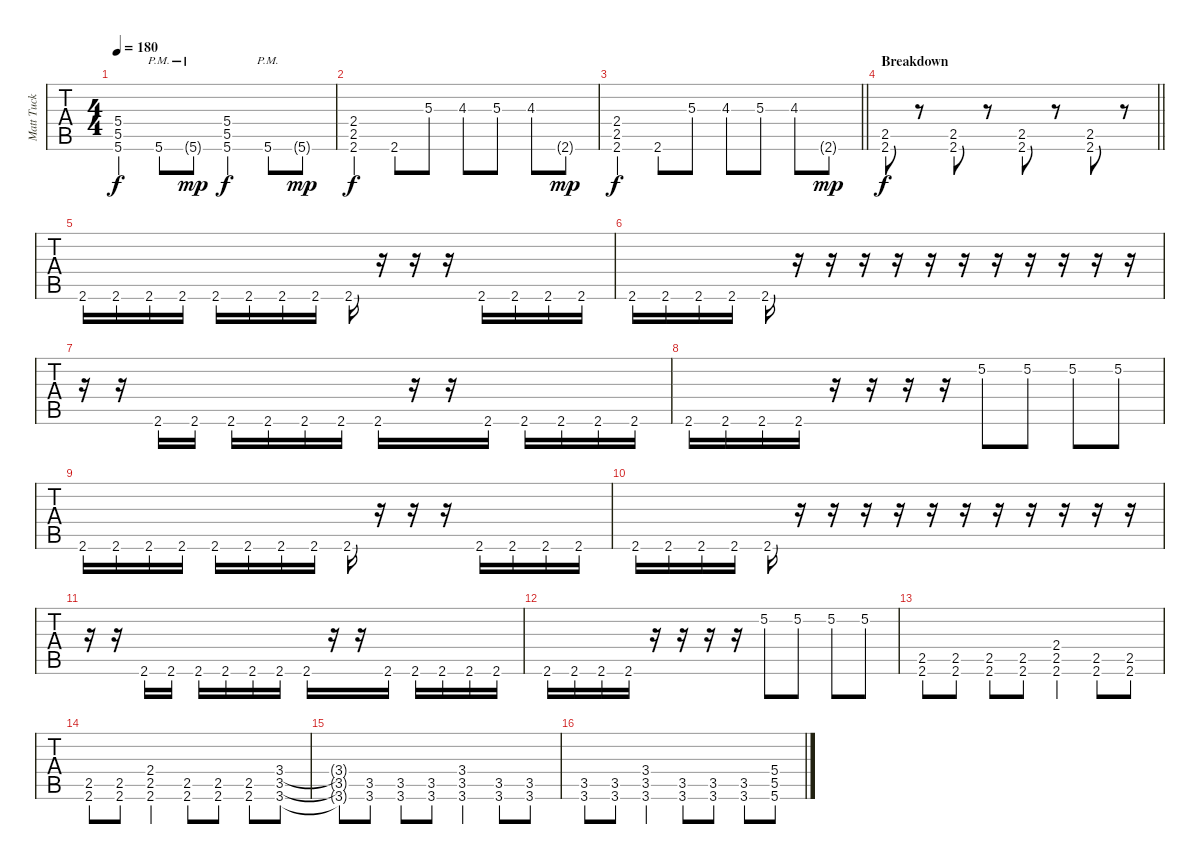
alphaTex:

\track ("Matt Tuck" "Matt Tuck") {instrument distortionguitar}
\staff {tabs}
\tuning (D4 A3 F3 C3 G2 C2) {hide}
\ts (4 4)
\tempo 180
\clef g2
\ks c
(5.4 5.5 5.6).4{dy f} 5.6{pm}.8 5.6{g pm}.8{dy mp} (5.4 5.5 5.6).4{dy f} 5.6{pm}.8 5.6{g}.8{dy mp} |
(2.4 2.5 2.6).4{dy f} 2.6.8 5.3.8 4.3.8 5.3.8 4.3.8 2.6{g}.8{dy mp} |
\barLineRight lightlight
(2.4 2.5 2.6).4{dy f} 2.6.8 5.3.8 4.3.8 5.3.8 4.3.8 2.6{g}.8{dy mp} |
\section ("" "Breakdown")
\barLineRight lightlight
(2.5 2.6).8{dy f} r.8 (2.5 2.6).8 r.8 (2.5 2.6).8 r.8 (2.5 2.6).8 r.8 |
2.6.16 2.6.16 2.6.16 2.6.16 2.6.16 2.6.16 2.6.16 2.6.16 2.6.16 r.16 r.16 r.16 2.6.16 2.6.16 2.6.16 2.6.16 |
2.6.16 2.6.16 2.6.16 2.6.16 2.6.16 r.16 r.16 r.16 r.16 r.16 r.16 r.16 r.16 r.16 r.16 r.16 |
r.16 r.16 2.6.16 2.6.16 2.6.16 2.6.16 2.6.16 2.6.16 2.6.16 r.16 r.16 2.6.16 2.6.16 2.6.16 2.6.16 2.6.16 |
2.6.16 2.6.16 2.6.16 2.6.16 r.16 r.16 r.16 r.16 5.2.8 5.2.8 5.2.8 5.2.8 |
2.6.16 2.6.16 2.6.16 2.6.16 2.6.16 2.6.16 2.6.16 2.6.16 2.6.16 r.16 r.16 r.16 2.6.16 2.6.16 2.6.16 2.6.16 |
2.6.16 2.6.16 2.6.16 2.6.16 2.6.16 r.16 r.16 r.16 r.16 r.16 r.16 r.16 r.16 r.16 r.16 r.16 |
r.16 r.16 2.6.16 2.6.16 2.6.16 2.6.16 2.6.16 2.6.16 2.6.16 r.16 r.16 2.6.16 2.6.16 2.6.16 2.6.16 2.6.16 |
2.6.16 2.6.16 2.6.16 2.6.16 r.16 r.16 r.16 r.16 5.2.8 5.2.8 5.2.8 5.2.8 |
(2.5 2.6).8 (2.5 2.6).8 (2.5 2.6).8 (2.5 2.6).8 (2.4 2.5 2.6).4 (2.5 2.6).8 (2.5 2.6).8 |
(2.5 2.6).8 (2.5 2.6).8 (2.4 2.5 2.6).4 (2.5 2.6).8 (2.5 2.6).8 (2.5 2.6).8 (3.4 3.5 3.6).8 |
(3.4{t} 3.5{t} 3.6{t}).8 (3.5 3.6).8 (3.5 3.6).8 (3.5 3.6).8 (3.4 3.5 3.6).4 (3.5 3.6).8 (3.5 3.6).8 |
(3.5 3.6).8 (3.5 3.6).8 (3.4 3.5 3.6).4 (3.5 3.6).8 (3.5 3.6).8 (3.5 3.6).8 (5.4 5.5 5.6).8
